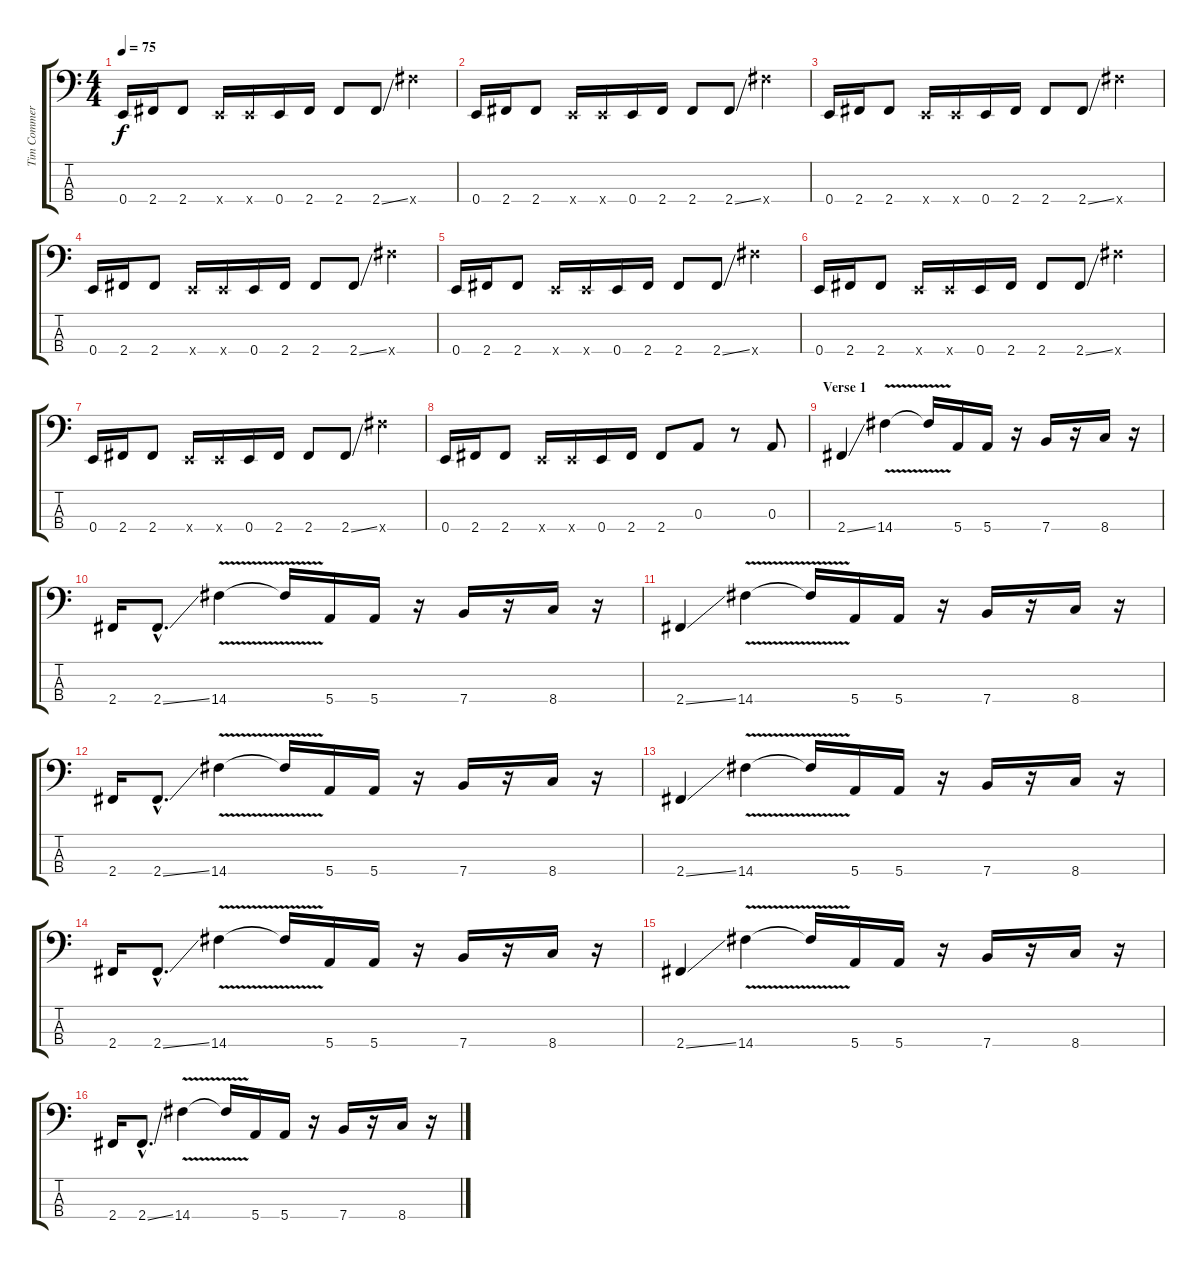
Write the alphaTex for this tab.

\track ("Tim Commerford" "Tim Commer") {instrument electricbassfinger}
\staff {score tabs}
\tuning (G2 D2 A1 E1) {hide}
\ts (4 4)
\tempo 75
\clef f4
\ks c
0.4.16{dy f} 2.4.16 2.4.8 0.4{x}.16 0.4{x}.16 0.4.16 2.4.16 2.4.8 2.4{ss}.8 14.4{x}.4 |
0.4.16 2.4.16 2.4.8 0.4{x}.16 0.4{x}.16 0.4.16 2.4.16 2.4.8 2.4{ss}.8 14.4{x}.4 |
0.4.16 2.4.16 2.4.8 0.4{x}.16 0.4{x}.16 0.4.16 2.4.16 2.4.8 2.4{ss}.8 14.4{x}.4 |
0.4.16 2.4.16 2.4.8 0.4{x}.16 0.4{x}.16 0.4.16 2.4.16 2.4.8 2.4{ss}.8 14.4{x}.4 |
0.4.16 2.4.16 2.4.8 0.4{x}.16 0.4{x}.16 0.4.16 2.4.16 2.4.8 2.4{ss}.8 14.4{x}.4 |
0.4.16 2.4.16 2.4.8 0.4{x}.16 0.4{x}.16 0.4.16 2.4.16 2.4.8 2.4{ss}.8 14.4{x}.4 |
0.4.16 2.4.16 2.4.8 0.4{x}.16 0.4{x}.16 0.4.16 2.4.16 2.4.8 2.4{ss}.8 14.4{x}.4 |
0.4.16 2.4.16 2.4.8 0.4{x}.16 0.4{x}.16 0.4.16 2.4.16 2.4.8 0.3.8 r.8 0.3.8 |
\section ("" "Verse 1")
2.4{ss}.4 14.4{v}.4 14.4{t}.16 5.4.16 5.4.16 r.16 7.4.16 r.16 8.4.16 r.16 |
2.4.16 2.4{ss hac}.8{d} 14.4{v}.4 14.4{t}.16 5.4.16 5.4.16 r.16 7.4.16 r.16 8.4.16 r.16 |
2.4{ss}.4 14.4{v}.4 14.4{t}.16 5.4.16 5.4.16 r.16 7.4.16 r.16 8.4.16 r.16 |
2.4.16 2.4{ss hac}.8{d} 14.4{v}.4 14.4{t}.16 5.4.16 5.4.16 r.16 7.4.16 r.16 8.4.16 r.16 |
2.4{ss}.4 14.4{v}.4 14.4{t}.16 5.4.16 5.4.16 r.16 7.4.16 r.16 8.4.16 r.16 |
2.4.16 2.4{ss hac}.8{d} 14.4{v}.4 14.4{t}.16 5.4.16 5.4.16 r.16 7.4.16 r.16 8.4.16 r.16 |
2.4{ss}.4 14.4{v}.4 14.4{t}.16 5.4.16 5.4.16 r.16 7.4.16 r.16 8.4.16 r.16 |
2.4.16 2.4{ss hac}.8{d} 14.4{v}.4 14.4{t}.16 5.4.16 5.4.16 r.16 7.4.16 r.16 8.4.16 r.16
